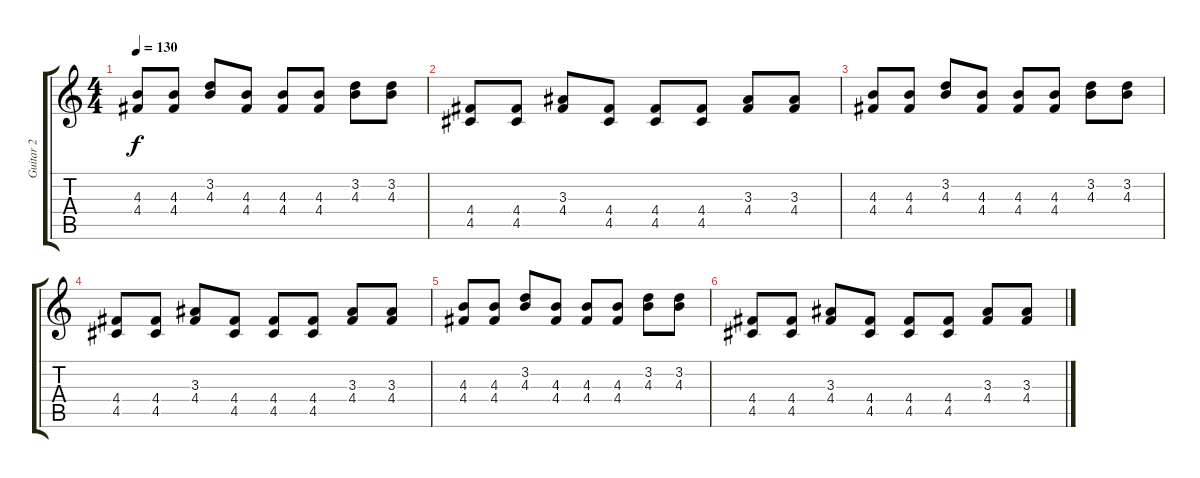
\track ("Guitar 2" "Guitar 2") {instrument distortionguitar}
\staff {score tabs}
\tuning (E4 B3 G3 D3 A2 E2) {hide}
\ts (4 4)
\tempo 130
\clef g2
\ks c
(4.3 4.4).8{dy f} (4.3 4.4).8 (3.2 4.3).8 (4.3 4.4).8 (4.3 4.4).8 (4.3 4.4).8 (3.2 4.3).8 (3.2 4.3).8 |
(4.4 4.5).8 (4.4 4.5).8 (3.3 4.4).8 (4.4 4.5).8 (4.4 4.5).8 (4.4 4.5).8 (3.3 4.4).8 (3.3 4.4).8 |
(4.3 4.4).8 (4.3 4.4).8 (3.2 4.3).8 (4.3 4.4).8 (4.3 4.4).8 (4.3 4.4).8 (3.2 4.3).8 (3.2 4.3).8 |
(4.4 4.5).8 (4.4 4.5).8 (3.3 4.4).8 (4.4 4.5).8 (4.4 4.5).8 (4.4 4.5).8 (3.3 4.4).8 (3.3 4.4).8 |
(4.3 4.4).8 (4.3 4.4).8 (3.2 4.3).8 (4.3 4.4).8 (4.3 4.4).8 (4.3 4.4).8 (3.2 4.3).8 (3.2 4.3).8 |
(4.4 4.5).8 (4.4 4.5).8 (3.3 4.4).8 (4.4 4.5).8 (4.4 4.5).8 (4.4 4.5).8 (3.3 4.4).8 (3.3 4.4).8
